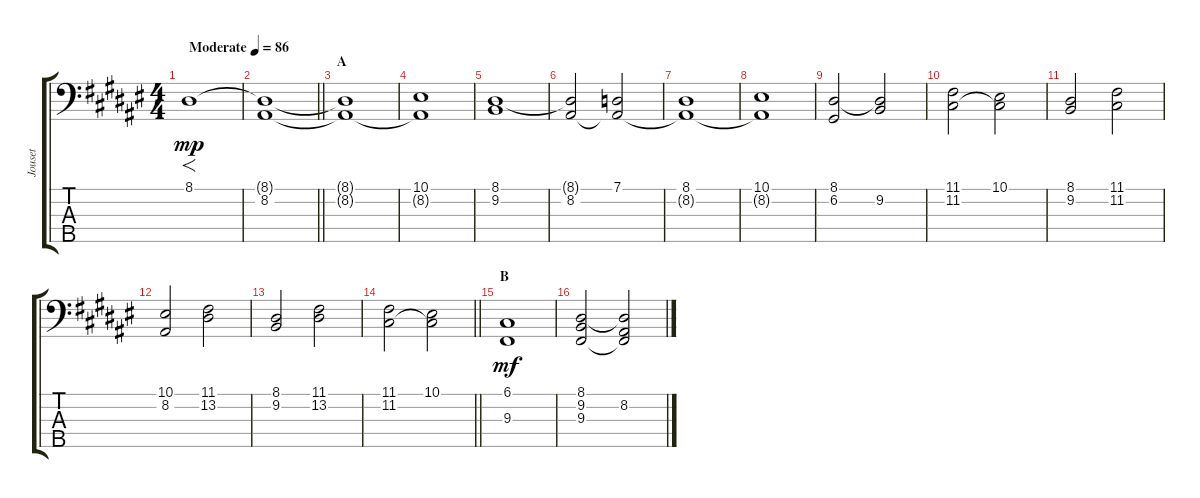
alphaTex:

\track ("Jouset" "Jouset") {instrument synthstrings2}
\staff {score tabs}
\tuning (G2 D2 A1 E1 B0) {hide}
\ts (4 4)
\tempo (86 "Moderate")
\clef f4
\ks f#
8.1.1{f dy mp instrument synthstrings2} |
\barLineRight lightlight
(8.1{t} 8.2).1 |
\section ("" "A")
(8.1{t} 8.2{t}).1 |
(10.1 8.2{t}).1 |
(8.1 9.2).1 |
(8.1{t} 8.2).2 (7.1 8.2{t}).2 |
(8.1 8.2{t}).1 |
(10.1 8.2{t}).1 |
(8.1 6.2).2 (8.1{t} 9.2).2 |
(11.1 11.2).2 (10.1 11.2{t}).2 |
(8.1 9.2).2 (11.1 11.2).2 |
(10.1 8.2).2 (11.1 13.2).2 |
(8.1 9.2).2 (11.1 13.2).2 |
\barLineRight lightlight
(11.1 11.2).2 (10.1 11.2{t}).2 |
\section ("" "B")
(6.1 9.3).1{dy mf} |
(8.1 9.2 9.3).2 (8.1{t} 8.2 9.3{t}).2
